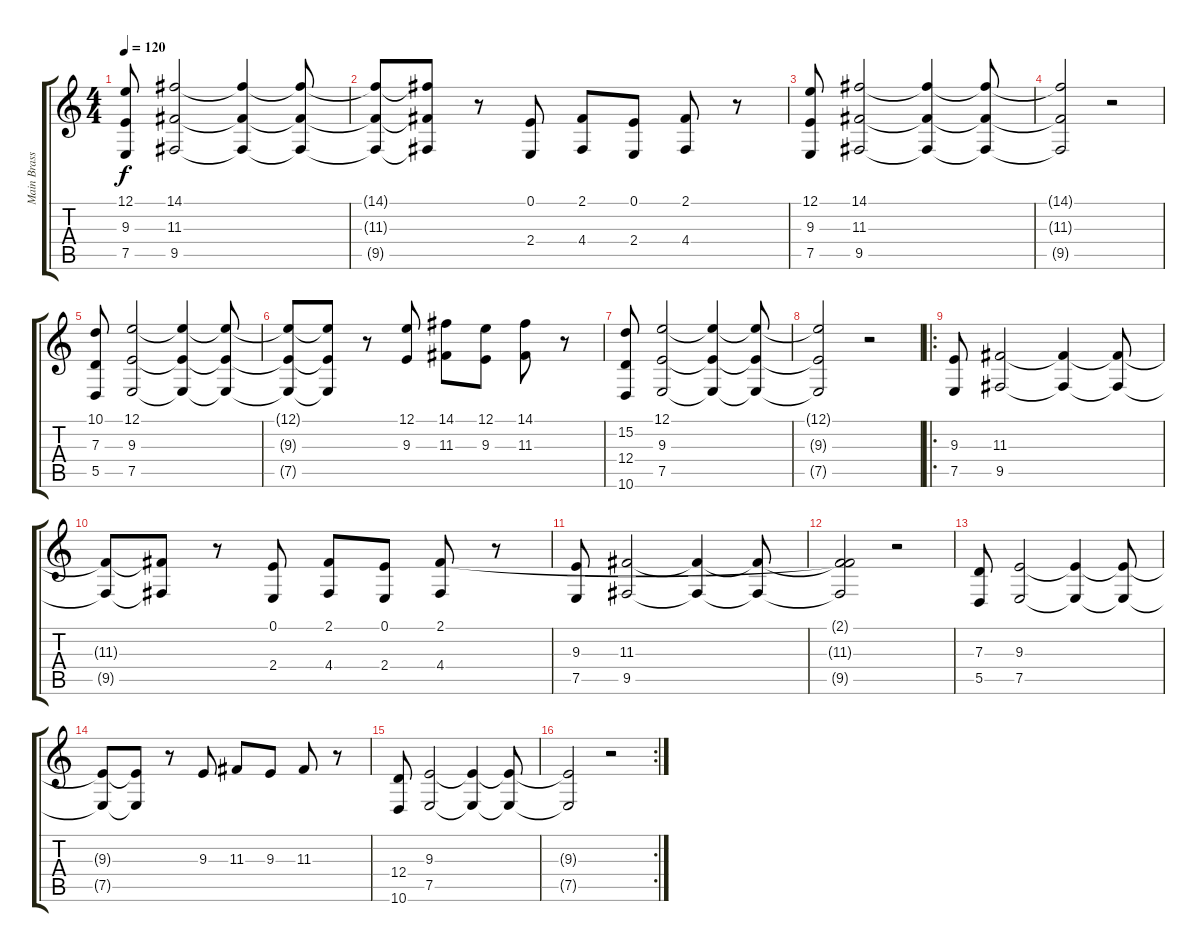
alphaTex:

\track ("Main Brass" "Main Brass") {instrument synthbrass1}
\staff {score tabs}
\tuning (E4 B3 G3 D3 A2 E2) {hide}
\ts (4 4)
\tempo 120
\clef g2
\ks c
(12.1 9.3 7.5).8{dy f} (14.1 11.3 9.5).2 (14.1{t} 11.3{t} 9.5{t}).4 (14.1{t} 11.3{t} 9.5{t}).8 |
(14.1{t} 11.3{t} 9.5{t}).8 (14.1{t} 11.3{t} 9.5{t}).8 r.8 (0.1 2.4).8 (2.1 4.4).8 (0.1 2.4).8 (2.1 4.4).8 r.8 |
(12.1 9.3 7.5).8 (14.1 11.3 9.5).2 (14.1{t} 11.3{t} 9.5{t}).4 (14.1{t} 11.3{t} 9.5{t}).8 |
(14.1{t} 11.3{t} 9.5{t}).2 r.2 |
(10.1 7.3 5.5).8 (12.1 9.3 7.5).2 (12.1{t} 9.3{t} 7.5{t}).4 (12.1{t} 9.3{t} 7.5{t}).8 |
(12.1{t} 9.3{t} 7.5{t}).8 (12.1{t} 9.3{t} 7.5{t}).8 r.8 (12.1 9.3).8 (14.1 11.3).8 (12.1 9.3).8 (14.1 11.3).8 r.8 |
(15.2 12.4 10.6).8 (12.1 9.3 7.5).2 (12.1{t} 9.3{t} 7.5{t}).4 (12.1{t} 9.3{t} 7.5{t}).8 |
(12.1{t} 9.3{t} 7.5{t}).2 r.2 |
\ro
(9.3 7.5).8 (11.3 9.5).2 (11.3{t} 9.5{t}).4 (11.3{t} 9.5{t}).8 |
(11.3{t} 9.5{t}).8 (11.3{t} 9.5{t}).8 r.8 (0.1 2.4).8 (2.1 4.4).8 (0.1 2.4).8 (2.1 4.4).8 r.8 |
(9.3 7.5).8 (11.3 9.5).2 (11.3{t} 9.5{t}).4 (11.3{t} 9.5{t}).8 |
(2.1{t} 11.3{t} 9.5{t}).2 r.2 |
(7.3 5.5).8 (9.3 7.5).2 (9.3{t} 7.5{t}).4 (9.3{t} 7.5{t}).8 |
(9.3{t} 7.5{t}).8 (9.3{t} 7.5{t}).8 r.8 9.3.8 11.3.8 9.3.8 11.3.8 r.8 |
(12.4 10.6).8 (9.3 7.5).2 (9.3{t} 7.5{t}).4 (9.3{t} 7.5{t}).8 |
\rc 2
(9.3{t} 7.5{t}).2 r.2
